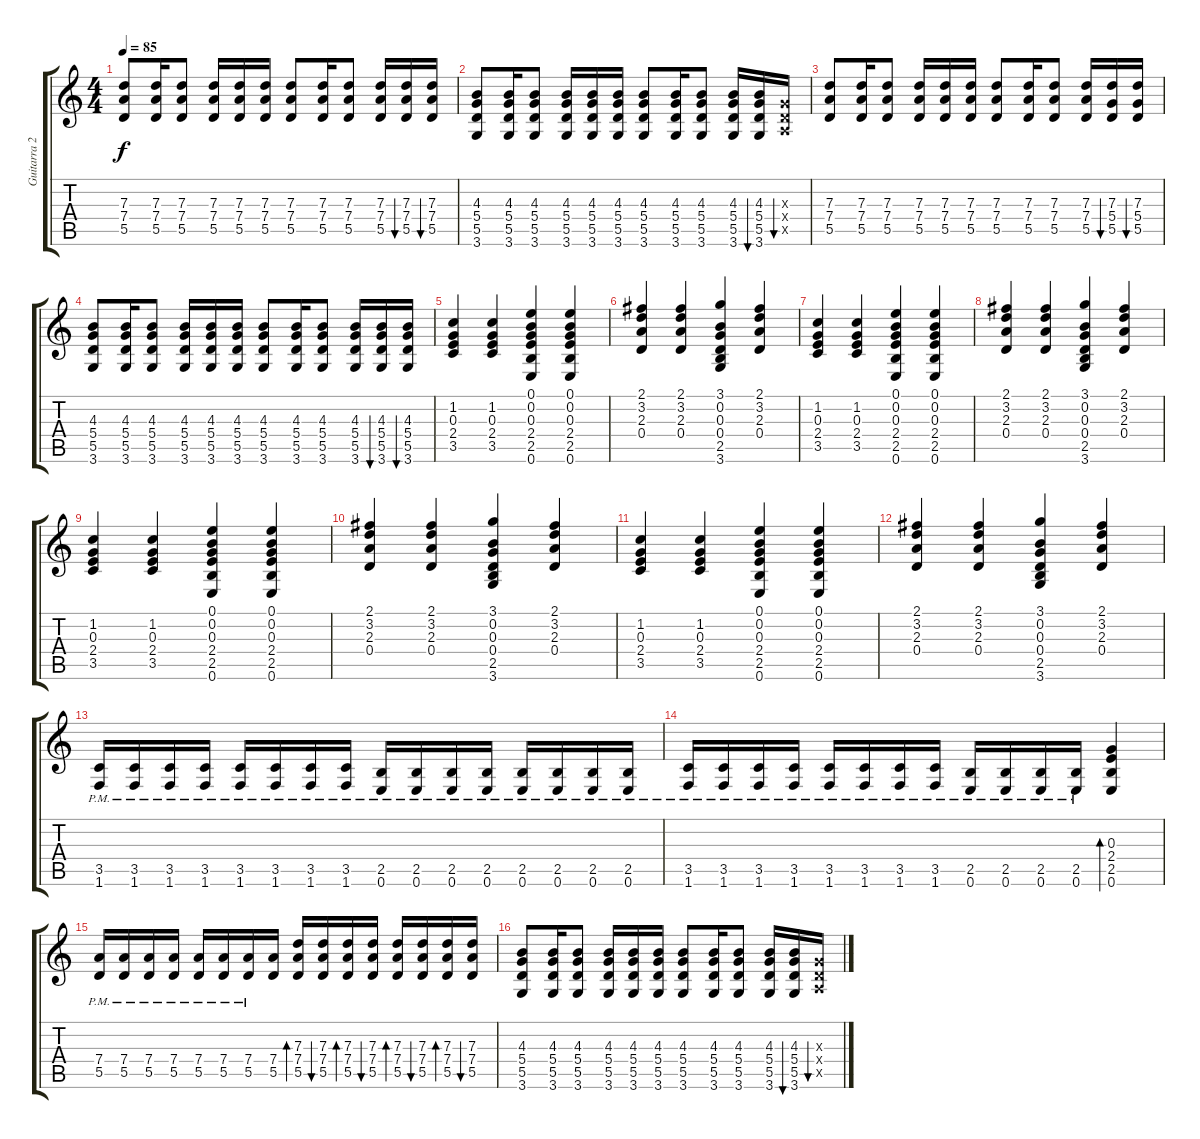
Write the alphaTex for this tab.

\track ("Guitarra 2" "Guitarra 2") {instrument acousticguitarsteel}
\staff {score tabs}
\tuning (E4 B3 G3 D3 A2 E2) {hide}
\ts (4 4)
\tempo 85
\clef g2
\ks c
(7.3 7.4 5.5).8{dy f} (7.3 7.4 5.5).16 (7.3 7.4 5.5).8 (7.3 7.4 5.5).16 (7.3 7.4 5.5).16 (7.3 7.4 5.5).16 (7.3 7.4 5.5).8 (7.3 7.4 5.5).16 (7.3 7.4 5.5).8 (7.3 7.4 5.5).16 (7.3 7.4 5.5).16{bu 120} (7.3 7.4 5.5).16{bu 480} |
(4.3 5.4 5.5 3.6).8 (4.3 5.4 5.5 3.6).16 (4.3 5.4 5.5 3.6).8 (4.3 5.4 5.5 3.6).16 (4.3 5.4 5.5 3.6).16 (4.3 5.4 5.5 3.6).16 (4.3 5.4 5.5 3.6).8 (4.3 5.4 5.5 3.6).16 (4.3 5.4 5.5 3.6).8 (4.3 5.4 5.5 3.6).16 (4.3 5.4 5.5 3.6).16{bu 120} (0.3{x} 0.4{x} 0.5{x}).16{bu 480} |
(7.3 7.4 5.5).8 (7.3 7.4 5.5).16 (7.3 7.4 5.5).8 (7.3 7.4 5.5).16 (7.3 7.4 5.5).16 (7.3 7.4 5.5).16 (7.3 7.4 5.5).8 (7.3 7.4 5.5).16 (7.3 7.4 5.5).8 (7.3 7.4 5.5).16 (7.3 5.4 5.5).16{bu 480} (7.3 5.4 5.5).16{bu 480} |
(4.3 5.4 5.5 3.6).8 (4.3 5.4 5.5 3.6).16 (4.3 5.4 5.5 3.6).8 (4.3 5.4 5.5 3.6).16 (4.3 5.4 5.5 3.6).16 (4.3 5.4 5.5 3.6).16 (4.3 5.4 5.5 3.6).8 (4.3 5.4 5.5 3.6).16 (4.3 5.4 5.5 3.6).8 (4.3 5.4 5.5 3.6).16 (4.3 5.4 5.5 3.6).16{bu 480} (4.3 5.4 5.5 3.6).16{bu 480} |
(1.2 0.3 2.4 3.5).4 (1.2 0.3 2.4 3.5).4 (0.1 0.2 0.3 2.4 2.5 0.6).4 (0.1 0.2 0.3 2.4 2.5 0.6).4 |
(2.1 3.2 2.3 0.4).4 (2.1 3.2 2.3 0.4).4 (3.1 0.2 0.3 0.4 2.5 3.6).4 (2.1 3.2 2.3 0.4).4 |
(1.2 0.3 2.4 3.5).4 (1.2 0.3 2.4 3.5).4 (0.1 0.2 0.3 2.4 2.5 0.6).4 (0.1 0.2 0.3 2.4 2.5 0.6).4 |
(2.1 3.2 2.3 0.4).4 (2.1 3.2 2.3 0.4).4 (3.1 0.2 0.3 0.4 2.5 3.6).4 (2.1 3.2 2.3 0.4).4 |
(1.2 0.3 2.4 3.5).4 (1.2 0.3 2.4 3.5).4 (0.1 0.2 0.3 2.4 2.5 0.6).4 (0.1 0.2 0.3 2.4 2.5 0.6).4 |
(2.1 3.2 2.3 0.4).4 (2.1 3.2 2.3 0.4).4 (3.1 0.2 0.3 0.4 2.5 3.6).4 (2.1 3.2 2.3 0.4).4 |
(1.2 0.3 2.4 3.5).4 (1.2 0.3 2.4 3.5).4 (0.1 0.2 0.3 2.4 2.5 0.6).4 (0.1 0.2 0.3 2.4 2.5 0.6).4 |
(2.1 3.2 2.3 0.4).4 (2.1 3.2 2.3 0.4).4 (3.1 0.2 0.3 0.4 2.5 3.6).4 (2.1 3.2 2.3 0.4).4 |
(3.5{pm} 1.6).16 (3.5{pm} 1.6).16 (3.5{pm} 1.6).16 (3.5{pm} 1.6).16 (3.5{pm} 1.6).16 (3.5{pm} 1.6).16 (3.5{pm} 1.6).16 (3.5{pm} 1.6).16 (2.5 0.6{pm}).16 (2.5 0.6{pm}).16 (2.5 0.6{pm}).16 (2.5 0.6{pm}).16 (2.5 0.6{pm}).16 (2.5 0.6{pm}).16 (2.5 0.6{pm}).16 (2.5 0.6{pm}).16 |
(3.5{pm} 1.6).16 (3.5{pm} 1.6).16 (3.5{pm} 1.6).16 (3.5{pm} 1.6).16 (3.5{pm} 1.6).16 (3.5{pm} 1.6).16 (3.5{pm} 1.6).16 (3.5{pm} 1.6).16 (2.5 0.6{pm}).16 (2.5 0.6{pm}).16 (2.5 0.6{pm}).16 (2.5{pm} 0.6).16 (0.3 2.4 2.5 0.6).4{bd 120} |
(7.4{pm} 5.5).16 (7.4{pm} 5.5).16 (7.4{pm} 5.5).16 (7.4{pm} 5.5).16 (7.4{pm} 5.5).16 (7.4{pm} 5.5).16 (7.4{pm} 5.5).16 (7.4 5.5).16 (7.3 7.4 5.5).16{bd 240} (7.3 7.4 5.5).16{bu 240} (7.3 7.4 5.5).16{bd 240} (7.3 7.4 5.5).16{bu 240} (7.3 7.4 5.5).16{bd 240} (7.3 7.4 5.5).16{bu 240} (7.3 7.4 5.5).16{bd 240} (7.3 7.4 5.5).16{bu 240} |
(4.3 5.4 5.5 3.6).8 (4.3 5.4 5.5 3.6).16 (4.3 5.4 5.5 3.6).8 (4.3 5.4 5.5 3.6).16 (4.3 5.4 5.5 3.6).16 (4.3 5.4 5.5 3.6).16 (4.3 5.4 5.5 3.6).8 (4.3 5.4 5.5 3.6).16 (4.3 5.4 5.5 3.6).8 (4.3 5.4 5.5 3.6).16 (4.3 5.4 5.5 3.6).16{bu 120} (0.3{x} 0.4{x} 0.5{x}).16{bu 480}
